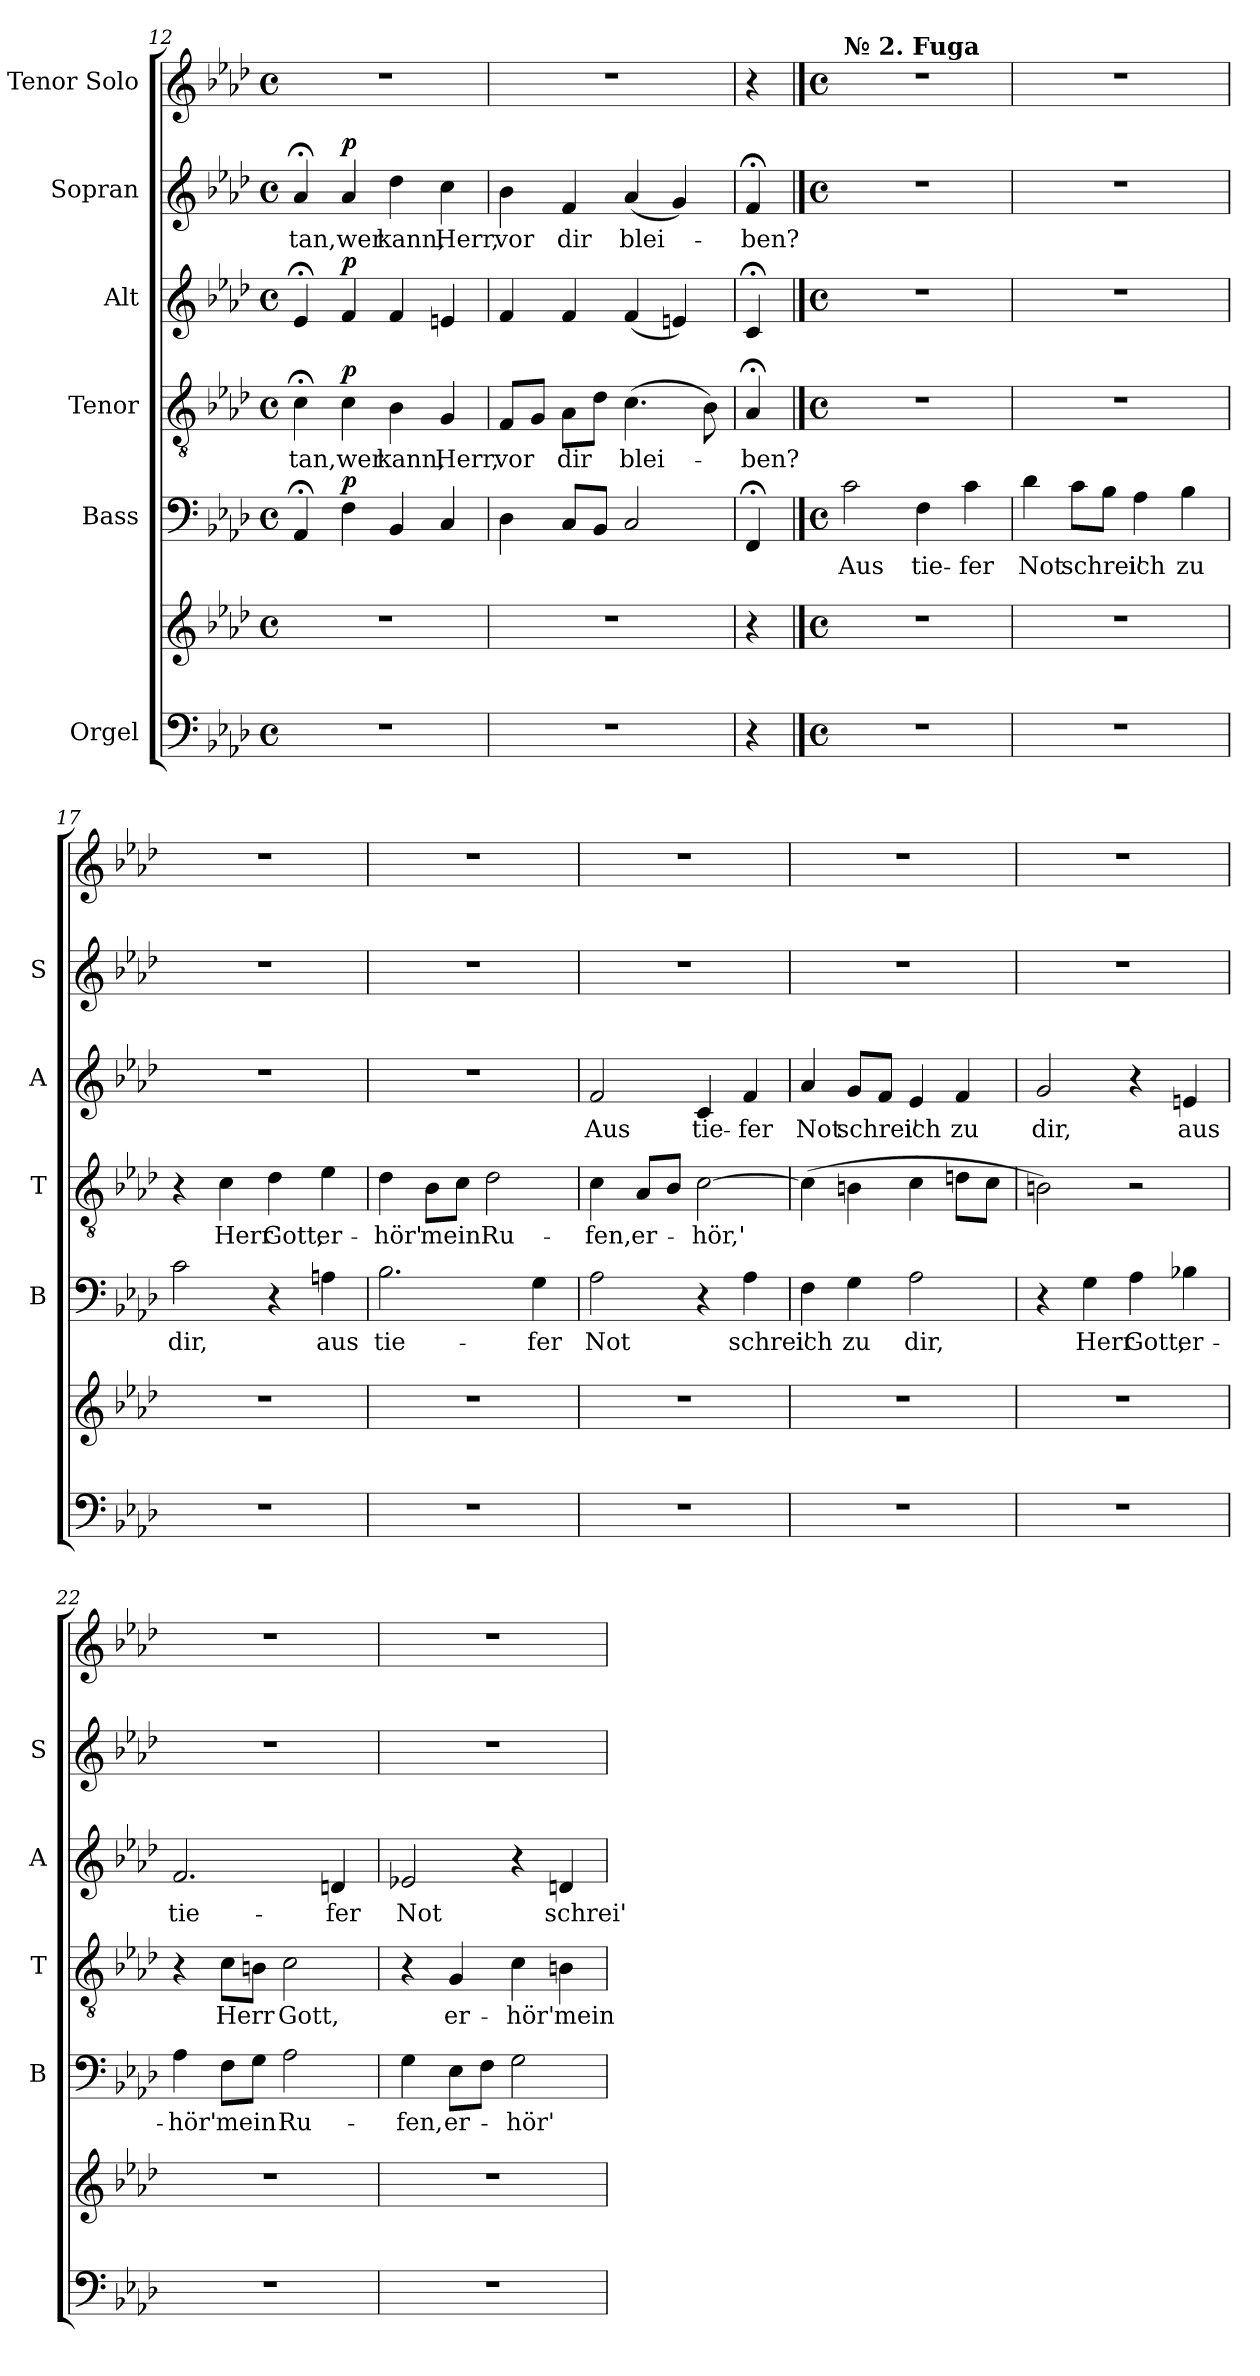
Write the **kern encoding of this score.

**kern	**kern	**kern	**text	**dynam	**kern	**text	**dynam	**kern	**text	**dynam	**kern	**text	**dynam	**kern
*part6	*part6	*part5	*part5	*part5	*part4	*part4	*part4	*part3	*part3	*part3	*part2	*part2	*part2	*part1
*staff7	*staff6	*staff5	*staff5	*staff5	*staff4	*staff4	*staff4	*staff3	*staff3	*staff3	*staff2	*staff2	*staff2	*staff1
*I"Orgel	*	*I"Bass	*	*	*I"Tenor	*	*	*I"Alt	*	*	*I"Sopran	*	*	*I"Tenor Solo
*	*	*I'B	*	*	*I'T	*	*	*I'A	*	*	*I'S	*	*	*
*clefF4	*clefG2	*clefF4	*	*	*clefGv2	*	*	*clefG2	*	*	*clefG2	*	*	*clefG2
*k[b-e-a-d-]	*k[b-e-a-d-]	*k[b-e-a-d-]	*	*	*k[b-e-a-d-]	*	*	*k[b-e-a-d-]	*	*	*k[b-e-a-d-]	*	*	*k[b-e-a-d-]
*M4/4	*M4/4	*M4/4	*	*	*M4/4	*	*	*M4/4	*	*	*M4/4	*	*	*M4/4
*met(c)	*met(c)	*met(c)	*	*	*met(c)	*	*	*met(c)	*	*	*met(c)	*	*	*met(c)
=12	=12	=12	=12	=12	=12	=12	=12	=12	=12	=12	=12	=12	=12	=12
1r	1r	4AA-;</	.	.	4c;<\	-tan,	.	4e-;</	.	.	4a-;</	-tan,	.	1r
!	!	!	!	!LO:DY:a	!	!	!LO:DY:a	!	!	!LO:DY:a	!	!	!LO:DY:a	!
.	.	4F\	.	p	4c\	wer	p	4f/	.	p	4a-/	wer	p	.
.	.	4BB-/	.	.	4B-\	kann,	.	4f/	.	.	4dd-\	kann,	.	.
.	.	4C/	.	.	4G/	Herr,	.	4en/	.	.	4cc\	Herr,	.	.
=13	=13	=13	=13	=13	=13	=13	=13	=13	=13	=13	=13	=13	=13	=13
1r	1r	4D-\	.	.	8F/L	vor	.	4f/	.	.	4b-\	vor	.	1r
.	.	.	.	.	8G/J	.	.	.	.	.	.	.	.	.
.	.	8C/L	.	.	8A-\L	dir	.	4f/	.	.	4f/	dir	.	.
.	.	8BB-/J	.	.	8d-\J	.	.	.	.	.	.	.	.	.
.	.	2C/	.	.	(4.c\	blei-	.	(4f/	.	.	(4a-/	blei-	.	.
.	.	.	.	.	.	.	.	4en/)	.	.	4g/)	.	.	.
.	.	.	.	.	8B-\)	.	.	.	.	.	.	.	.	.
=14	=14	=14	=14	=14	=14	=14	=14	=14	=14	=14	=14	=14	=14	=14
4r	4r	4FF;</	.	.	4A-;</	-ben?	.	4c;</	.	.	4f;</	-ben?	.	4r
!!LO:PB:g=z
==15	==15	==15	==15	==15	==15	==15	==15	==15	==15	==15	==15	==15	==15	==15
*M4/4	*M4/4	*M4/4	*	*	*M4/4	*	*	*M4/4	*	*	*M4/4	*	*	*M4/4
*met(c)	*met(c)	*met(c)	*	*	*met(c)	*	*	*met(c)	*	*	*met(c)	*	*	*met(c)
!	!	!	!	!	!	!	!	!	!	!	!	!	!	!LO:TX:a:B:t=№ 2. Fuga
1r	1r	2c\	Aus	.	1r	.	.	1r	.	.	1r	.	.	1r
.	.	4F\	tie-	.	.	.	.	.	.	.	.	.	.	.
.	.	4c\	-fer	.	.	.	.	.	.	.	.	.	.	.
=16	=16	=16	=16	=16	=16	=16	=16	=16	=16	=16	=16	=16	=16	=16
1r	1r	4d-\	Not	.	1r	.	.	1r	.	.	1r	.	.	1r
.	.	8c\L	schrei'	.	.	.	.	.	.	.	.	.	.	.
.	.	8B-\J	.	.	.	.	.	.	.	.	.	.	.	.
.	.	4A-\	ich	.	.	.	.	.	.	.	.	.	.	.
.	.	4B-\	zu	.	.	.	.	.	.	.	.	.	.	.
=17	=17	=17	=17	=17	=17	=17	=17	=17	=17	=17	=17	=17	=17	=17
1r	1r	2c\	dir,	.	4r	.	.	1r	.	.	1r	.	.	1r
.	.	.	.	.	4c\	Herr	.	.	.	.	.	.	.	.
.	.	4r	.	.	4d-\	Gott,	.	.	.	.	.	.	.	.
.	.	4An\	aus	.	4e-\	er-	.	.	.	.	.	.	.	.
=18	=18	=18	=18	=18	=18	=18	=18	=18	=18	=18	=18	=18	=18	=18
1r	1r	2.B-\	tie-	.	4d-\	-hör'	.	1r	.	.	1r	.	.	1r
.	.	.	.	.	8B-\L	mein	.	.	.	.	.	.	.	.
.	.	.	.	.	8c\J	.	.	.	.	.	.	.	.	.
.	.	.	.	.	2d-\	Ru-	.	.	.	.	.	.	.	.
.	.	4G\	-fer	.	.	.	.	.	.	.	.	.	.	.
=19	=19	=19	=19	=19	=19	=19	=19	=19	=19	=19	=19	=19	=19	=19
1r	1r	2A-\	Not	.	4c\	-fen,	.	2f/	Aus	.	1r	.	.	1r
.	.	.	.	.	8A-/L	er-	.	.	.	.	.	.	.	.
.	.	.	.	.	8B-/J	.	.	.	.	.	.	.	.	.
.	.	4r	.	.	[2c\	-hör,'	.	4c/	tie-	.	.	.	.	.
.	.	4A-\	schrei'	.	.	.	.	4f/	-fer	.	.	.	.	.
!!LO:LB:g=z
=20	=20	=20	=20	=20	=20	=20	=20	=20	=20	=20	=20	=20	=20	=20
1r	1r	4F\	ich	.	(4c\]	.	.	4a-/	Not	.	1r	.	.	1r
.	.	4G\	zu	.	4Bn\	.	.	8g/L	schrei'	.	.	.	.	.
.	.	.	.	.	.	.	.	8f/J	.	.	.	.	.	.
.	.	2A-\	dir,	.	4c\	.	.	4e-/	ich	.	.	.	.	.
.	.	.	.	.	8dn\L	.	.	4f/	zu	.	.	.	.	.
.	.	.	.	.	8c\J	.	.	.	.	.	.	.	.	.
=21	=21	=21	=21	=21	=21	=21	=21	=21	=21	=21	=21	=21	=21	=21
1r	1r	4r	.	.	2Bn\)	.	.	2g/	dir,	.	1r	.	.	1r
.	.	4G\	Herr	.	.	.	.	.	.	.	.	.	.	.
.	.	4A-\	Gott,	.	2r	.	.	4r	.	.	.	.	.	.
.	.	4B-X\	er-	.	.	.	.	4en/	aus	.	.	.	.	.
=22	=22	=22	=22	=22	=22	=22	=22	=22	=22	=22	=22	=22	=22	=22
1r	1r	4A-\	-hör'	.	4r	.	.	2.f/	tie-	.	1r	.	.	1r
.	.	8F\L	mein	.	8c\L	Herr	.	.	.	.	.	.	.	.
.	.	8G\J	.	.	8Bn\J	.	.	.	.	.	.	.	.	.
.	.	2A-\	Ru-	.	2c\	Gott,	.	.	.	.	.	.	.	.
.	.	.	.	.	.	.	.	4dn/	-fer	.	.	.	.	.
=23	=23	=23	=23	=23	=23	=23	=23	=23	=23	=23	=23	=23	=23	=23
1r	1r	4G\	-fen,	.	4r	.	.	2e-X/	Not	.	1r	.	.	1r
.	.	8E-\L	-er-	.	4G/	er-	.	.	.	.	.	.	.	.
.	.	8F\J	.	.	.	.	.	.	.	.	.	.	.	.
.	.	2G\	-hör'	.	4c\	-hör'	.	4r	.	.	.	.	.	.
.	.	.	.	.	4Bn\	mein	.	4dn/	schrei'	.	.	.	.	.
=	=	=	=	=	=	=	=	=	=	=	=	=	=	=
*-	*-	*-	*-	*-	*-	*-	*-	*-	*-	*-	*-	*-	*-	*-
